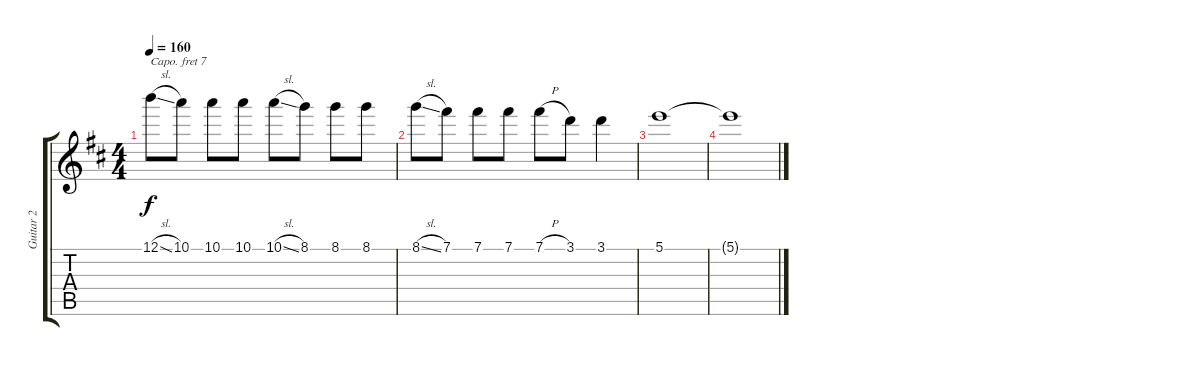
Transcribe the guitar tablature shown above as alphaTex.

\track ("Guitar 2" "Guitar 2") {instrument distortionguitar}
\staff {score tabs}
\capo 7
\tuning (E4 B3 G3 D3 A2 E2) {hide}
\ts (4 4)
\tempo 160
\clef g2
\ks d
12.1{sl}.8{dy f} 10.1.8 10.1.8 10.1.8 10.1{sl}.8 8.1.8 8.1.8 8.1.8 |
8.1{sl}.8 7.1.8 7.1.8 7.1.8 7.1{h}.8 3.1.8 3.1.4 |
5.1.1 |
5.1{t}.1{volume 0}
